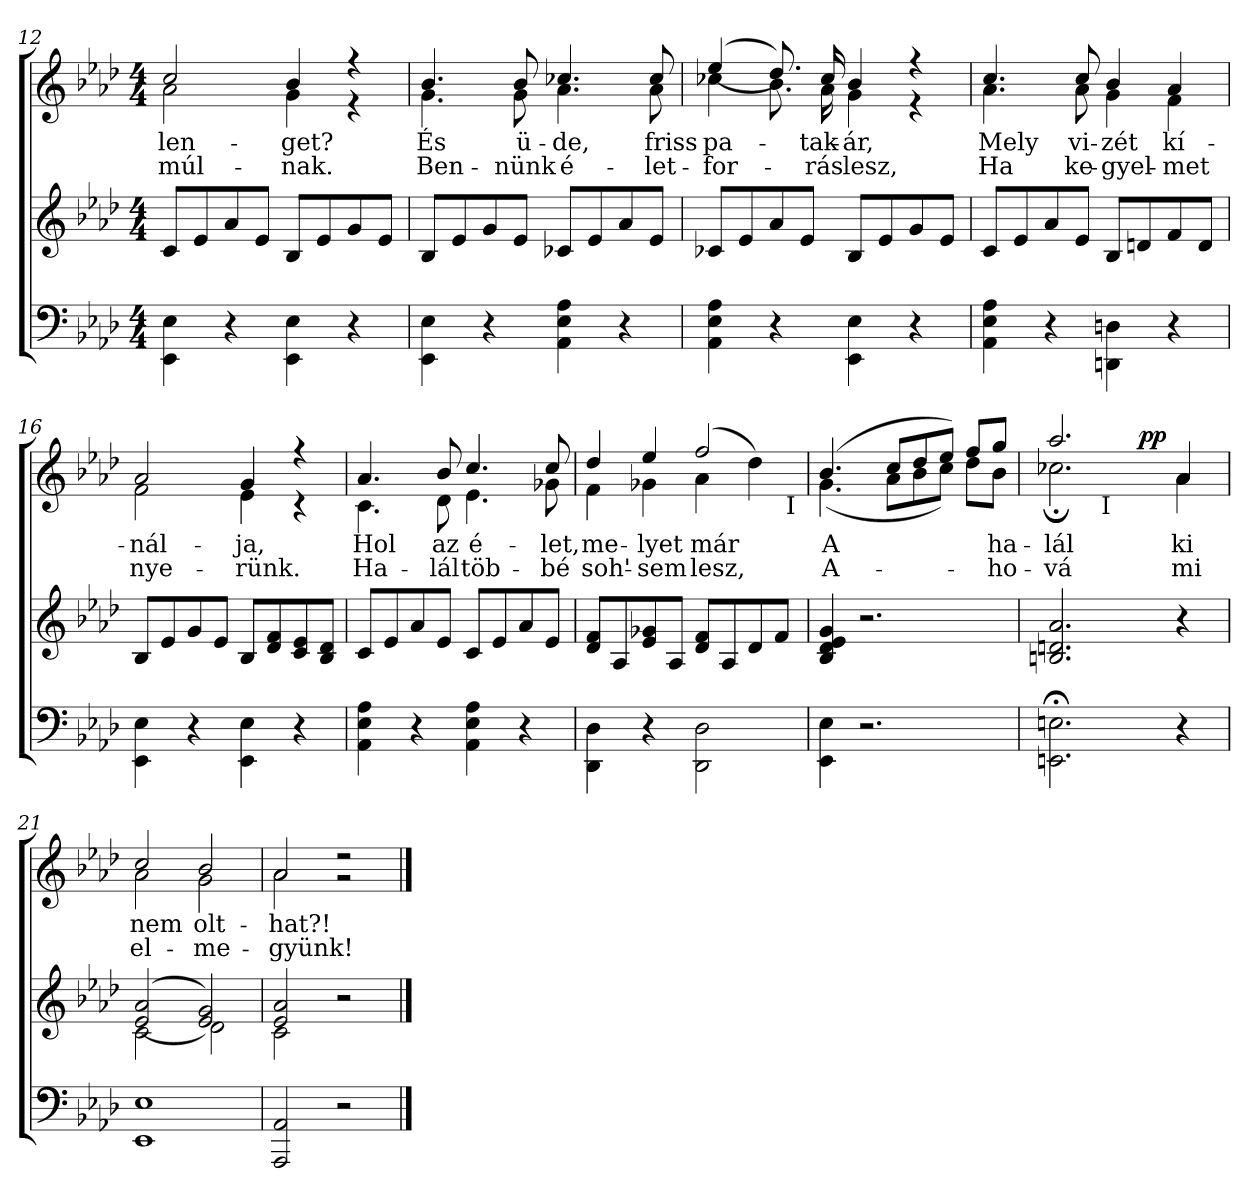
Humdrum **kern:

**kern	**kern	**kern	**text	**text	**dynam
*part3	*part2	*part1	*part1	*part1	*part1
*staff3	*staff2	*staff1	*staff1	*staff1	*staff1
*clefF4	*clefG2	*clefG2	*	*	*
*k[b-e-a-d-]	*k[b-e-a-d-]	*k[b-e-a-d-]	*	*	*
*A-:	*A-:	*A-:	*	*	*
*M4/4	*M4/4	*M4/4	*	*	*
=12	=12	=12	=12	=12	=12
*	*	*^	*	*	*
!	!	!	!	!LO:LY:b	!LO:LY:b	!
4EE-\ 4E-\	8c/L	2cc/	2a-\	-len-	múl-	.
.	8e-/	.	.	.	.	.
4r	8a-/	.	.	.	.	.
.	8e-/J	.	.	.	.	.
!	!	!	!	!LO:LY:b	!LO:LY:b	!
4EE-\ 4E-\	8B-/L	4b-/	4g\	-get?	-nak.	.
.	8e-/	.	.	.	.	.
4r	8g/	4r	4r	.	.	.
.	8e-/J	.	.	.	.	.
=13	=13	=13	=13	=13	=13	=13
!	!	!	!	!LO:LY:b	!LO:LY:b	!
4EE-\ 4E-\	8B-/L	4.b-/	4.g\	És	Ben-	.
.	8e-/	.	.	.	.	.
4r	8g/	.	.	.	.	.
!	!	!	!	!LO:LY:b	!LO:LY:b	!
.	8e-/J	8b-/	8g\	ü-	-nünk	.
!	!	!	!	!LO:LY:b	!LO:LY:b	!
4AA-\ 4E-\ 4A-\	8c-X/L	4.cc-X/	4.a-\	-de,	é-	.
.	8e-/	.	.	.	.	.
4r	8a-/	.	.	.	.	.
!	!	!	!	!LO:LY:b	!LO:LY:b	!
.	8e-/J	8cc-/	8a-\	friss	-let-	.
!!LO:PB:g=z	!!
=14	=14	=14	=14	=14	=14	=14
!	!	!	!	!LO:LY:b	!LO:LY:b	!
4AA-\ 4E-\ 4A-\	8c-X/L	(<(>4ee-/	4cc-X\	pa-	-for-	.
.	8e-/	.	.	.	.	.
4r	8a-/	8.dd-/))	8.b-\	.	.	.
.	8e-/J	.	.	.	.	.
!	!	!	!	!LO:LY:b	!LO:LY:b	!
.	.	16cc-/	16a-\	-tak-	-rás	.
!	!	!	!	!LO:LY:b	!LO:LY:b	!
4EE-\ 4E-\	8B-/L	4b-/	4g\	-ár,	lesz,	.
.	8e-/	.	.	.	.	.
4r	8g/	4r	4r	.	.	.
.	8e-/J	.	.	.	.	.
=15	=15	=15	=15	=15	=15	=15
!	!	!	!	!LO:LY:b	!LO:LY:b	!
4AA-\ 4E-\ 4A-\	8c/L	4.cc/	4.a-\	Mely	Ha	.
.	8e-/	.	.	.	.	.
4r	8a-/	.	.	.	.	.
!	!	!	!	!LO:LY:b	!LO:LY:b	!
.	8e-/J	8cc/	8a-\	vi-	ke-	.
!	!	!	!	!LO:LY:b	!LO:LY:b	!
4DDn\ 4Dn\	8B-/L	4b-/	4g\	-zét	-gyel-	.
.	8dn/	.	.	.	.	.
!	!	!	!	!LO:LY:b	!LO:LY:b	!
4r	8f/	4a-/	4f\	kí-	-met	.
.	8d/J	.	.	.	.	.
=16	=16	=16	=16	=16	=16	=16
!	!	!	!	!LO:LY:b	!LO:LY:b	!
4EE-\ 4E-\	8B-/L	2a-/	2f\	-nál-	nye-	.
.	8e-/	.	.	.	.	.
4r	8g/	.	.	.	.	.
.	8e-/J	.	.	.	.	.
!	!	!	!	!LO:LY:b	!LO:LY:b	!
4EE-\ 4E-\	8B-/L	4g/	4e-\	-ja,	-rünk.	.
.	8d-/ 8f/	.	.	.	.	.
4r	8c/ 8e-/	4r	4r	.	.	.
.	8B-/ 8d-/J	.	.	.	.	.
=17	=17	=17	=17	=17	=17	=17
!	!	!	!	!LO:LY:b	!LO:LY:b	!
4AA-\ 4E-\ 4A-\	8c/L	4.a-/	4.c\	Hol	Ha-	.
.	8e-/	.	.	.	.	.
4r	8a-/	.	.	.	.	.
!	!	!	!	!LO:LY:b	!LO:LY:b	!
.	8e-/J	8b-/	8d-\	az	-lál	.
!	!	!	!	!LO:LY:b	!LO:LY:b	!
4AA-\ 4E-\ 4A-\	8c/L	4.cc/	4.e-\	é-	töb-	.
.	8e-/	.	.	.	.	.
4r	8a-/	.	.	.	.	.
!	!	!	!	!LO:LY:b	!LO:LY:b	!
.	8e-/J	8cc/	8g-X\	-let,	-bé	.
!!LO:LB:g=z
=18	=18	=18	=18	=18	=18	=18
!	!	!	!	!LO:LY:b	!LO:LY:b	!
*	*	*	*^	*	*	*
4DD-\ 4D-\	8d-/ 8f/L	4dd-/	4f\	2ryy	me-	soh'-	.
.	8A-/	.	.	.	.	.	.
!	!	!	!	!	!LO:LY:b	!LO:LY:b	!
4r	8e-/ 8g-X/	4ee-/	4g-X\	.	-lyet	-sem	.
.	8A-/J	.	.	.	.	.	.
!	!	!	!	!	!LO:LY:b	!LO:LY:b	!
2DD-\ 2D-\	8d-/ 8f/L	(<2ff/	4a-\	4ryy	már	lesz,	.
.	8A-/	.	.	.	.	.	.
.	8d-/	.	4dd-\)	8ryy	.	.	.
.	8f/J	.	.	32ryy	.	.	.
!	!	!	!	!LO:TX:b:t=I	!	!	!
.	.	.	.	16.ryy	.	.	.
*	*	*	*v	*v	*	*	*
=19	=19	=19	=19	=19	=19	=19
*	*	*	*^	*	*	*
!	!	!	!	!	!LO:LY:b	!LO:LY:b	!
*	*	*	*v	*v	*	*	*
4EE-\ 4E-\	4B-/ 4d-/ 4e-/ 4g/	(>4.b-/	(<4.g\	A	A-	.
2.r	2.r	.	.	.	.	.
.	.	8cc/L	8a-\L	.	.	.
.	.	8dd-/	8b-\	.	.	.
.	.	8ee-/J)	8cc\J)	.	.	.
.	.	8ff/L	8dd-\L	.	.	.
!	!	!	!	!LO:LY:b	!LO:LY:b	!
.	.	8gg/J	8b-\J	ha-	-ho-	.
=20	=20	=20	=20	=20	=20	=20
!	!	!	!	!LO:LY:b	!LO:LY:b	!
*	*	*^	*^	*	*	*
2.EEn\;< 2.En\;<	2.Bn/ 2.dn/ 2.a-/	2.aa-/	2.cc-X;<\	2ryy	4.ryy	-lál	-vá	.
!	!	!	!	!	!LO:TX:b:t=I	!	!	!
.	.	.	.	.	2ryy	.	.	.
.	.	.	.	32ryy	.	.	.	.
!	!	!	!	!	!	!	!	!LO:DY:a
.	.	.	.	4...ryy	.	.	.	pp
!	!	!	!	!	!	!LO:LY:b	!LO:LY:b	!
4r	4r	4a-/	4a-\	.	.	ki	mi	.
.	.	.	.	.	8ryy	.	.	.
*	*	*	*v	*v	*v	*	*	*
=21	=21	=21	=21	=21	=21	=21
*	*^	*	*	*	*	*
*	*	*	*^	*^	*	*	*
!	!	!	!	!	!	!	!LO:LY:b	!LO:LY:b	!
*	*	*	*	*v	*v	*v	*	*	*
1EE- 1E-	(<(>2e-/ 2a-/	2c\	2cc/	2a-\	nem	el-	.
!	!	!	!	!	!LO:LY:b	!LO:LY:b	!
.	2e-/ 2g/))	2d-\	2b-/	2g\	olt-	-me-	.
=22	=22	=22	=22	=22	=22	=22	=22
!	!	!	!	!	!LO:LY:b	!LO:LY:b	!
2AAA-/ 2AA-/	2e-/ 2a-/	2c\	2a-/	2a-\	-hat?!	-gyünk!	.
2r	2r	2ryy	2r	2r	.	.	.
*	*v	*v	*	*	*	*	*
*	*	*v	*v	*	*	*
==	==	==	==	==	==
*-	*-	*-	*-	*-	*-
